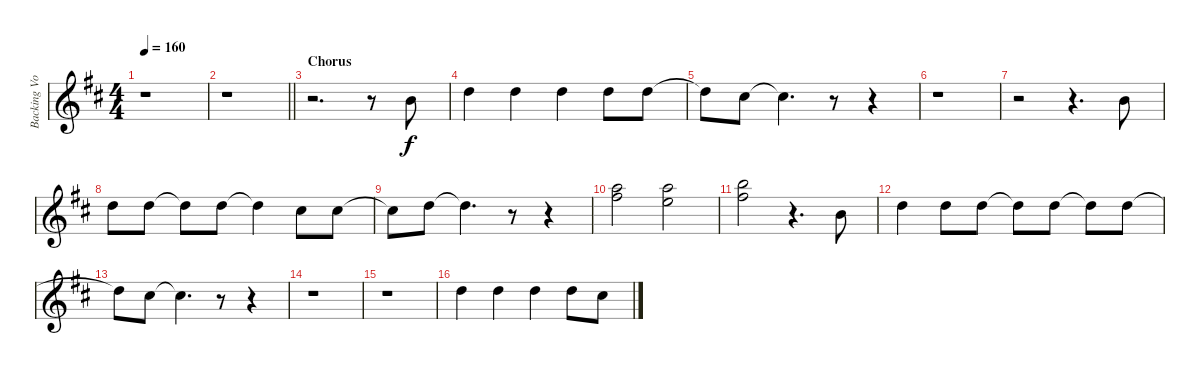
\track ("Backing Vocals" "Backing Vo") {instrument violin}
\staff {score}
\tuning (E4 B3 G3 D3 A2 E2) {hide}
\ts (4 4)
\tempo 160
\clef g2
\ks bminor
r.1{dy f} |
\barLineRight lightlight
r.1 |
\section ("" "Chorus")
r.2{d} r.8 12.2.8 |
15.2.4 15.2.4 15.2.4 15.2.8 15.2.8 |
15.2{t}.8 14.2.8 14.2{t}.4{d} r.8 r.4 |
r.1 |
r.2 r.4{d} 12.2.8 |
15.2.8 15.2.8 15.2{t}.8 15.2.8 15.2{t}.4 14.2.8 14.2.8 |
14.2{t}.8 15.2.8 15.2{t}.4{d} r.8 r.4 |
(17.1 19.2).2 (17.1 17.2).2 |
(19.1 19.2).2 r.4{d} 12.2.8 |
15.2.4 15.2.8 15.2.8 15.2{t}.8 15.2.8 15.2{t}.8 15.2.8 |
15.2{t}.8 14.2.8 14.2{t}.4{d} r.8 r.4 |
r.1 |
r.1 |
15.2.4 15.2.4 15.2.4 15.2.8 14.2.8
